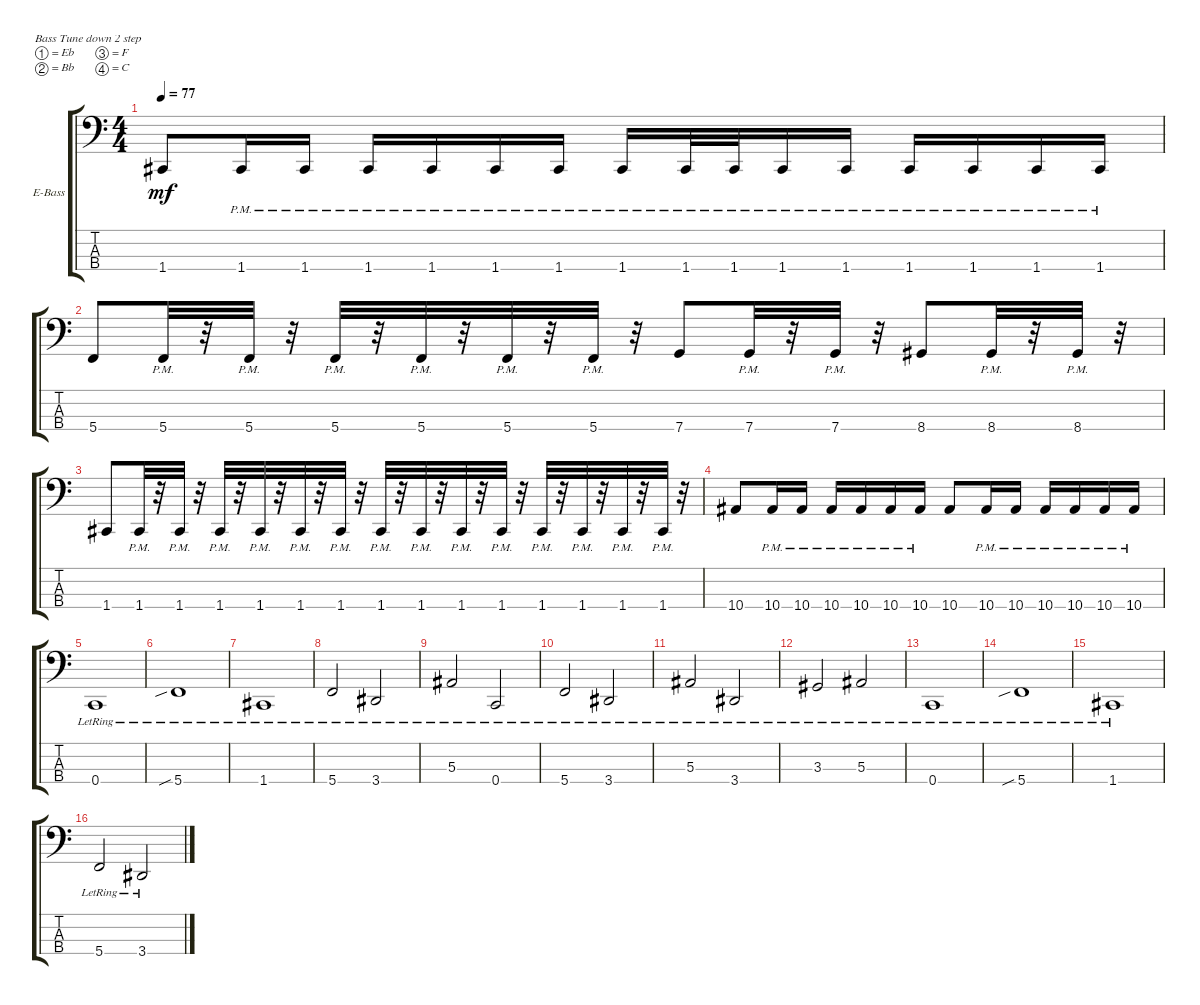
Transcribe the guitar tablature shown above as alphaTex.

\defaultSystemsLayout 4
\bracketExtendMode groupsimilarinstruments
\firstSystemTrackNameOrientation horizontal
\otherSystemsTrackNameOrientation horizontal
\track ("Electric Bass" "E-Bass") {instrument electricbassfinger}
\staff {score tabs}
\tuning (Eb2 Bb1 F1 C1)
\ts (4 4)
\tempo 77
\clef f4
\ks c
1.4.8{dy mf} 1.4{pm}.16 1.4{pm}.16 1.4{pm}.16 1.4{pm}.16 1.4{pm}.16 1.4{pm}.16 1.4{pm}.16 1.4{pm}.32 1.4{pm}.32 1.4{pm}.16 1.4{pm}.16 1.4{pm}.16 1.4{pm}.16 1.4{pm}.16 1.4{pm}.16 |
5.4.8 5.4{pm}.32 r.32 5.4{pm}.32 r.32 5.4{pm}.32 r.32 5.4{pm}.32 r.32 5.4{pm}.32 r.32 5.4{pm}.32 r.32 7.4.8 7.4{pm}.32 r.32 7.4{pm}.32 r.32 8.4.8 8.4{pm}.32 r.32 8.4{pm}.32 r.32 |
1.4.8 1.4{pm}.32 r.32 1.4{pm}.32 r.32 1.4{pm}.32 r.32 1.4{pm}.32 r.32 1.4{pm}.32 r.32 1.4{pm}.32 r.32 1.4{pm}.32 r.32 1.4{pm}.32 r.32 1.4{pm}.32 r.32 1.4{pm}.32 r.32 1.4{pm}.32 r.32 1.4{pm}.32 r.32 1.4{pm}.32 r.32 1.4{pm}.32 r.32 |
10.4.8 10.4{pm}.16 10.4{pm}.16 10.4{pm}.16 10.4{pm}.16 10.4{pm}.16 10.4{pm}.16 10.4.8 10.4{pm}.16 10.4{pm}.16 10.4{pm}.16 10.4{pm}.16 10.4{pm}.16 10.4{pm}.16 |
0.4{lr}.1 |
5.4{sib lr}.1 |
1.4{lr}.1 |
5.4{lr}.2 3.4{lr}.2 |
5.3{lr}.2 0.4{lr}.2 |
5.4{lr}.2 3.4{lr}.2 |
5.3{lr}.2 3.4{lr}.2 |
3.3{lr}.2 5.3{lr}.2 |
0.4{lr}.1 |
5.4{sib lr}.1 |
1.4{lr}.1 |
5.4{lr}.2 3.4{lr}.2
